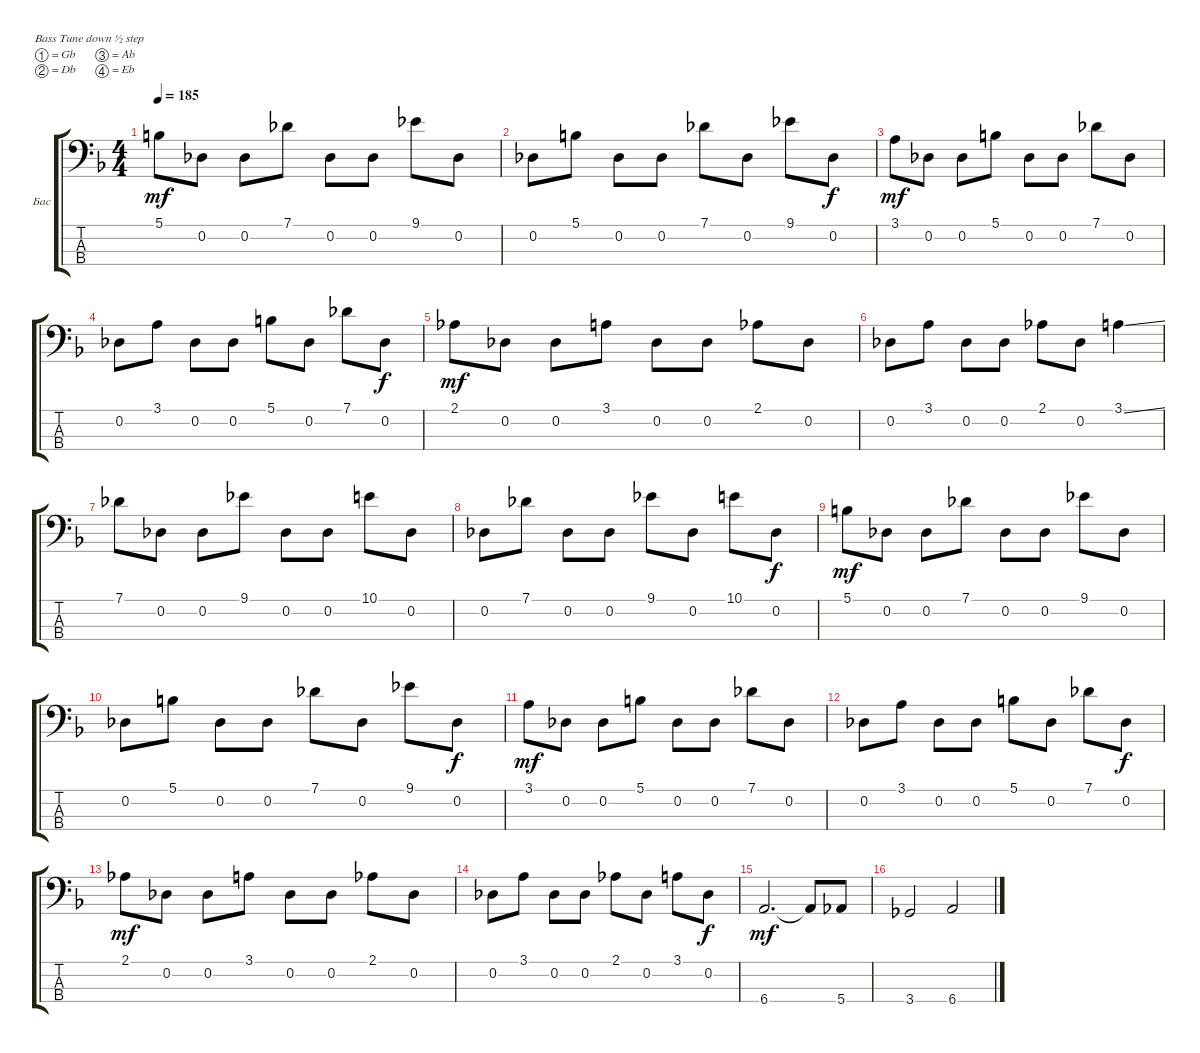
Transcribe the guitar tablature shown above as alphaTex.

\bracketExtendMode groupsimilarinstruments
\firstSystemTrackNameOrientation horizontal
\otherSystemsTrackNameOrientation horizontal
\track ("Алик Грановский" "Бас") {instrument electricbassfinger}
\staff {score tabs}
\tuning (Gb2 Db2 Ab1 Eb1)
\ts (4 4)
\tempo 185
\clef f4
\ks dminor
5.1.8{dy mf} 0.2.8 0.2.8 7.1.8 0.2.8 0.2.8 9.1.8 0.2.8 |
0.2.8 5.1.8 0.2.8 0.2.8 7.1.8 0.2.8 9.1.8 0.2.8{dy f} |
3.1.8{dy mf} 0.2.8 0.2.8 5.1.8 0.2.8 0.2.8 7.1.8 0.2.8 |
0.2.8 3.1.8 0.2.8 0.2.8 5.1.8 0.2.8 7.1.8 0.2.8{dy f} |
2.1.8{dy mf} 0.2.8 0.2.8 3.1.8 0.2.8 0.2.8 2.1.8 0.2.8 |
0.2.8 3.1.8 0.2.8 0.2.8 2.1.8 0.2.8 3.1{ss}.4 |
7.1.8 0.2.8 0.2.8 9.1.8 0.2.8 0.2.8 10.1.8 0.2.8 |
0.2.8 7.1.8 0.2.8 0.2.8 9.1.8 0.2.8 10.1.8 0.2.8{dy f} |
5.1.8{dy mf} 0.2.8 0.2.8 7.1.8 0.2.8 0.2.8 9.1.8 0.2.8 |
0.2.8 5.1.8 0.2.8 0.2.8 7.1.8 0.2.8 9.1.8 0.2.8{dy f} |
3.1.8{dy mf} 0.2.8 0.2.8 5.1.8 0.2.8 0.2.8 7.1.8 0.2.8 |
0.2.8 3.1.8 0.2.8 0.2.8 5.1.8 0.2.8 7.1.8 0.2.8{dy f} |
2.1.8{dy mf} 0.2.8 0.2.8 3.1.8 0.2.8 0.2.8 2.1.8 0.2.8 |
0.2.8 3.1.8 0.2.8 0.2.8 2.1.8 0.2.8 3.1.8 0.2.8{dy f} |
6.4.2{d dy mf} 6.4{t}.8 5.4.8 |
3.4.2 6.4.2
